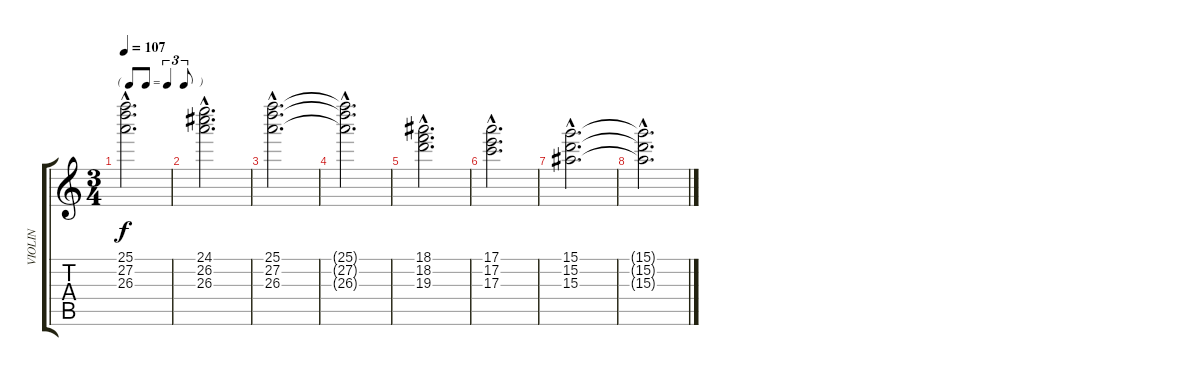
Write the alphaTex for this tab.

\track ("VIOLIN" "VIOLIN") {instrument electricguitarclean}
\staff {score tabs}
\tuning (E4 B3 G3 D3 A2 E2) {hide}
\ts (3 4)
\tf triplet8th
\tempo 107
\clef g2
\ks c
(25.1{hac} 27.2{hac} 26.3{hac}).2{d dy f} |
(24.1{hac} 26.2{hac} 26.3{hac}).2{d} |
(25.1{hac} 27.2{hac} 26.3{hac}).2{d} |
(25.1{hac t} 27.2{hac t} 26.3{hac t}).2{d} |
(18.1{hac} 18.2{hac} 19.3{hac}).2{d} |
(17.1{hac} 17.2{hac} 17.3{hac}).2{d} |
(15.1{hac} 15.2{hac} 15.3{hac}).2{d} |
(15.1{hac t} 15.2{hac t} 15.3{hac t}).2{d}
